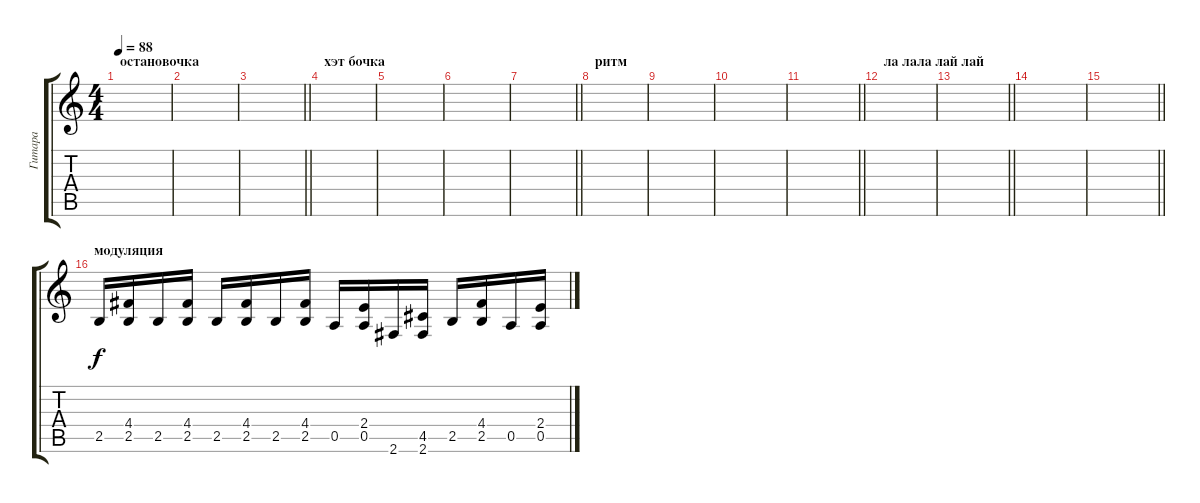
\track ("Гитара" "Гитара") {instrument distortionguitar}
\staff {score tabs}
\tuning (E4 B3 G3 D3 A2 E2) {hide}
\ts (4 4)
\section ("" "остановочка")
\tempo 88
\clef g2
\ks c
|
|
\barLineRight lightlight
|
\section ("" "хэт бочка")
|
|
|
\barLineRight lightlight
|
\section ("" "ритм")
|
|
|
\barLineRight lightlight
|
\section ("" "ла лала лай лай")
|
\barLineRight lightlight
|
|
\barLineRight lightlight
|
\section ("" "модуляция")
2.5.16 (4.4 2.5).16 2.5.16 (4.4 2.5).16 2.5.16 (4.4 2.5).16 2.5.16 (4.4 2.5).16 0.5.16 (2.4 0.5).16 2.6.16 (4.5 2.6).16 2.5.16 (4.4 2.5).16 0.5.16 (2.4 0.5).16
